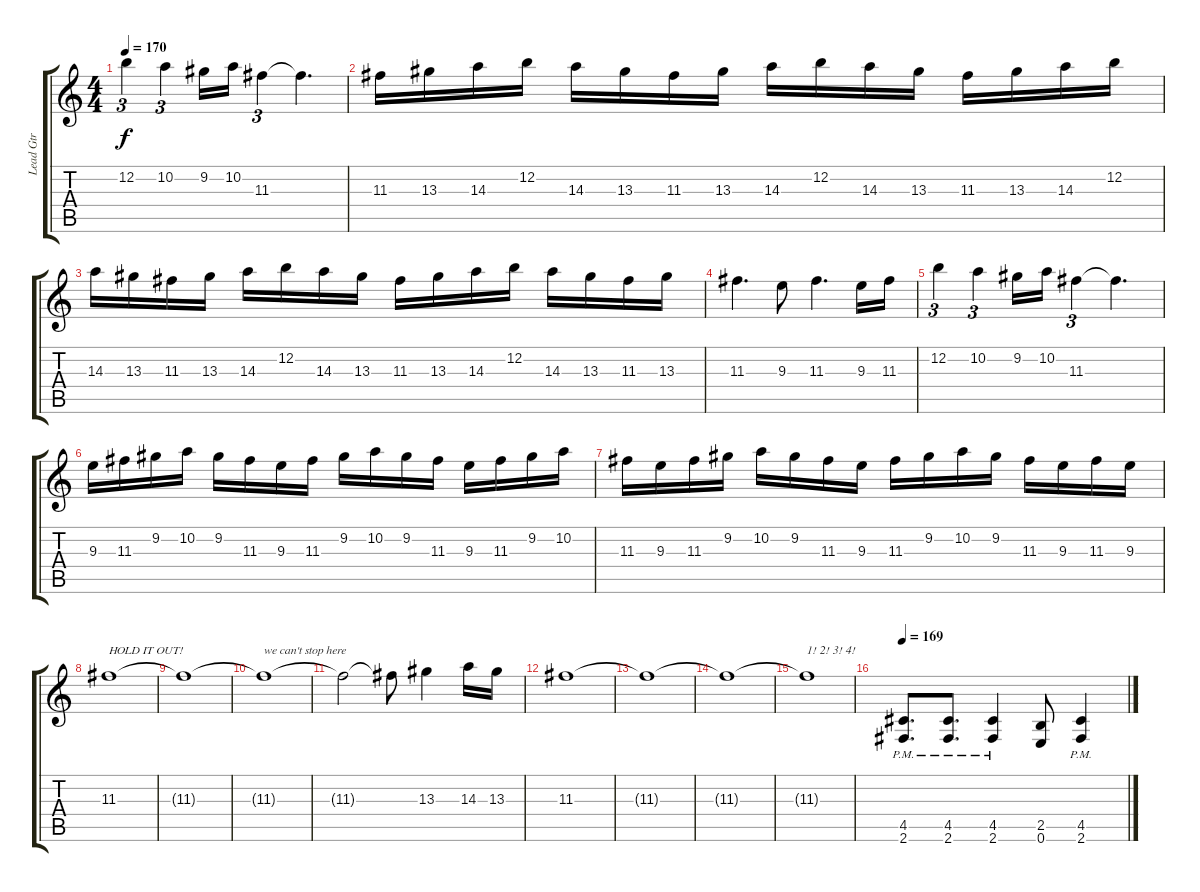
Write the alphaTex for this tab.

\track ("Lead Gtr" "Lead Gtr") {instrument distortionguitar}
\staff {score tabs}
\tuning (E4 B3 G3 D3 A2 E2) {hide}
\ts (4 4)
\tempo 170
\clef g2
\ks c
12.2.4{tu (3 2) dy f} 10.2.4{tu (3 2)} 9.2.16 10.2.16 11.3.4{tu (3 2)} 11.3{t}.4{d} |
11.3.16 13.3.16 14.3.16 12.2.16 14.3.16 13.3.16 11.3.16 13.3.16 14.3.16 12.2.16 14.3.16 13.3.16 11.3.16 13.3.16 14.3.16 12.2.16 |
14.3.16 13.3.16 11.3.16 13.3.16 14.3.16 12.2.16 14.3.16 13.3.16 11.3.16 13.3.16 14.3.16 12.2.16 14.3.16 13.3.16 11.3.16 13.3.16 |
11.3.4{d} 9.3.8{balance 16} 11.3.4{d} 9.3.16 11.3.16 |
12.2.4{tu (3 2)} 10.2.4{tu (3 2)} 9.2.16 10.2.16 11.3.4{tu (3 2)} 11.3{t}.4{d} |
9.3.16 11.3.16 9.2.16 10.2.16 9.2.16 11.3.16 9.3.16 11.3.16 9.2.16 10.2.16 9.2.16 11.3.16 9.3.16 11.3.16 9.2.16 10.2.16 |
11.3.16 9.3.16 11.3.16 9.2.16 10.2.16 9.2.16 11.3.16 9.3.16 11.3.16 9.2.16 10.2.16 9.2.16 11.3.16 9.3.16 11.3.16 9.3.16 |
11.3.1{txt "HOLD IT OUT!"} |
11.3{t}.1 |
11.3{t}.1{txt "we can't stop here"} |
11.3{t}.2 11.3{t}.8 13.3.4 14.3.16 13.3.16 |
11.3.1 |
11.3{t}.1 |
11.3{t}.1 |
11.3{t}.1{txt "1! 2! 3! 4!"} |
\tempo 169
(4.5{pm} 2.6{pm}).8{d volume 13} (4.5{pm} 2.6{pm}).8{d} (4.5{pm} 2.6{pm}).4 (2.5 0.6).8 (4.5{pm} 2.6{pm}).4
